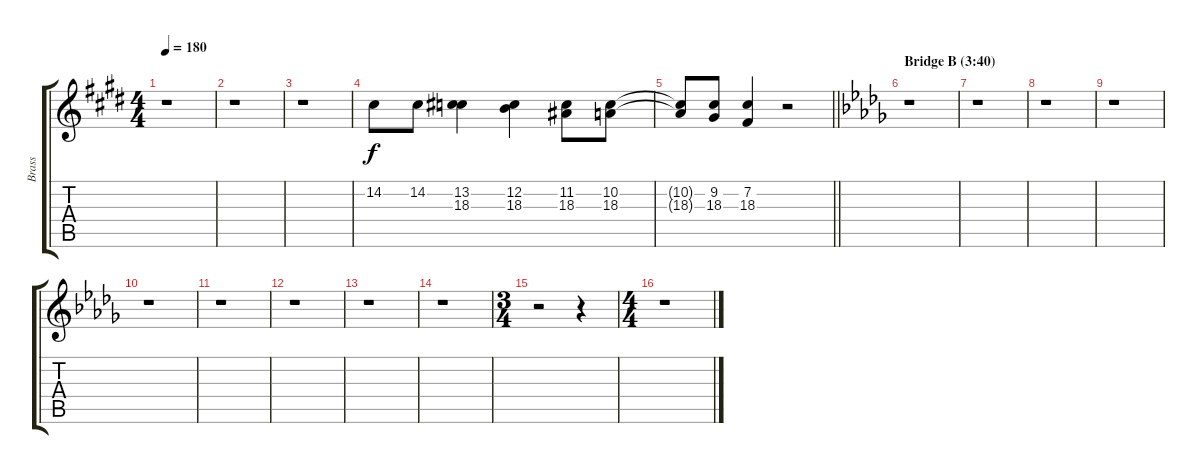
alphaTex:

\track ("Brass" "Brass") {instrument brasssection}
\staff {score tabs}
\tuning (E4 B3 G3 D3 A2 E2) {hide}
\ts (4 4)
\tempo 180
\clef g2
\ks c#minor
r.1{dy f} |
r.1 |
r.1 |
14.2.8{balance 4 instrument brasssection} 14.2.8 (13.2 18.3).4 (12.2 18.3).4 (11.2 18.3).8 (10.2 18.3).8 |
\barLineRight lightlight
(10.2{t} 18.3{t}).8 (9.2 18.3).8 (7.2 18.3).4 r.2 |
\section ("" "Bridge B (3:40)")
\ks bbminor
r.1 |
r.1 |
r.1 |
r.1 |
r.1 |
r.1 |
r.1 |
r.1 |
r.1 |
\ts (3 4)
r.2 r.4 |
\ts (4 4)
r.1
